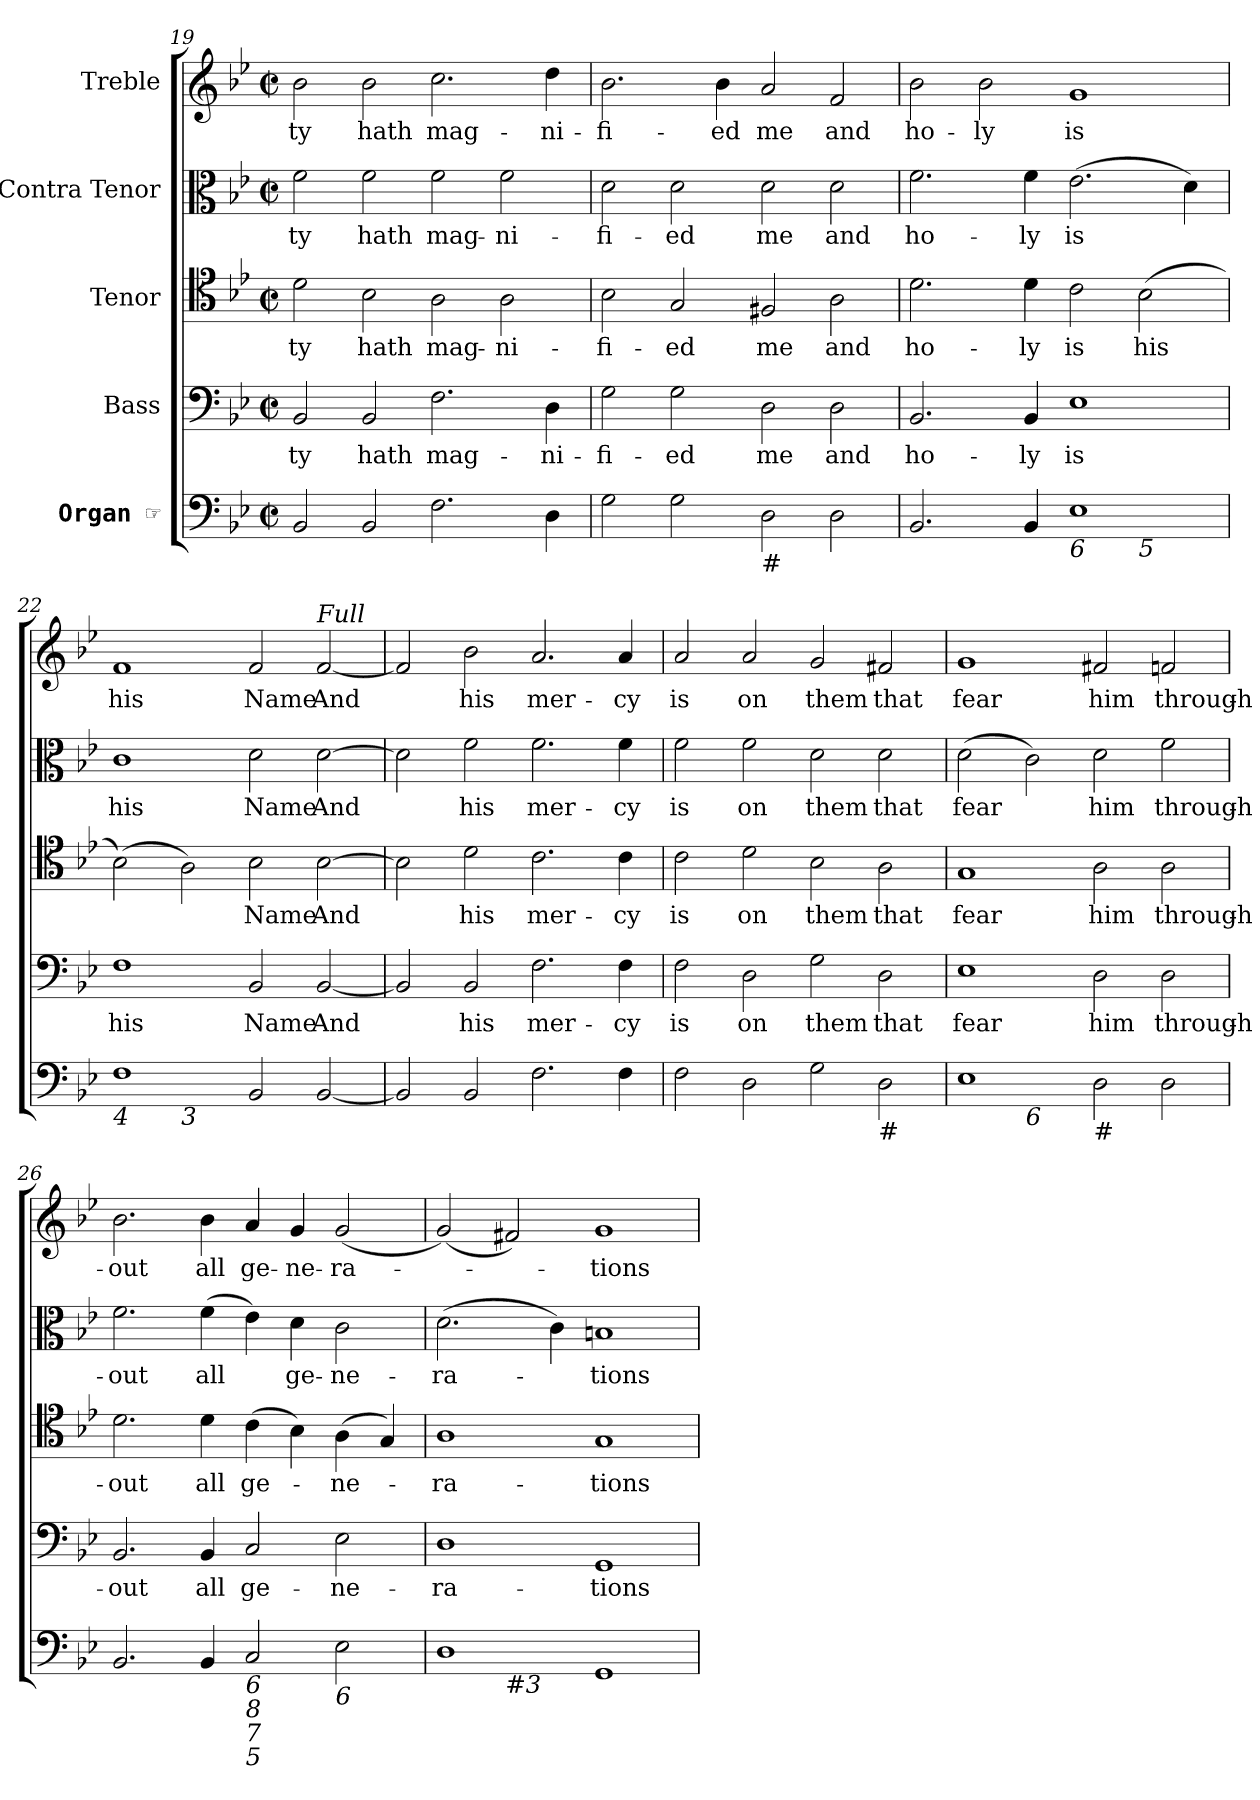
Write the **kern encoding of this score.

**kern	**kern	**text	**kern	**text	**kern	**text	**kern	**text
*part5	*part4	*part4	*part3	*part3	*part2	*part2	*part1	*part1
*staff5	*staff4	*staff4	*staff3	*staff3	*staff2	*staff2	*staff1	*staff1
*I"Organ     ☞	*I"Bass	*	*I"Tenor	*	*I"Contra Tenor	*	*I"Treble	*
*clefF4	*clefF4	*	*clefC4	*	*clefC3	*	*clefG2	*
*k[b-e-]	*k[b-e-]	*	*k[b-e-]	*	*k[b-e-]	*	*k[b-e-]	*
*B-:	*B-:	*	*B-:	*	*B-:	*	*B-:	*
*M2/2	*M2/2	*	*M2/2	*	*M2/2	*	*M2/2	*
*met(c|)	*met(c|)	*	*met(c|)	*	*met(c|)	*	*met(c|)	*
=19	=19	=19	=19	=19	=19	=19	=19	=19
!	!	!LO:LY:b	!	!LO:LY:b	!	!LO:LY:b	!	!LO:LY:b
2BB-/	2BB-/	-ty	2d\	-ty	2f\	-ty	2b-\	-ty
!	!	!LO:LY:b	!	!LO:LY:b	!	!LO:LY:b	!	!LO:LY:b
2BB-/	2BB-/	hath	2B-\	hath	2f\	hath	2b-\	hath
!	!	!LO:LY:b	!	!LO:LY:b	!	!LO:LY:b	!	!LO:LY:b
2.F\	2.F\	mag-	2A\	mag-	2f\	mag-	2.cc\	mag-
!	!	!	!	!LO:LY:b	!	!LO:LY:b	!	!
.	.	.	2A\	-ni-	2f\	-ni-	.	.
!	!	!LO:LY:b	!	!	!	!	!	!LO:LY:b
4D\	4D\	-ni-	.	.	.	.	4dd\	-ni-
=20	=20	=20	=20	=20	=20	=20	=20	=20
!	!	!LO:LY:b	!	!LO:LY:b	!	!LO:LY:b	!	!LO:LY:b
2G\	2G\	-fi-	2B-\	-fi-	2d\	-fi-	2.b-\	-fi-
!	!	!LO:LY:b	!	!LO:LY:b	!	!LO:LY:b	!	!
2G\	2G\	-ed	2G/	-ed	2d\	-ed	.	.
!	!	!	!	!	!	!	!	!LO:LY:b
.	.	.	.	.	.	.	4b-\	-ed
!LO:TX:b:i:t=#	!	!	!	!	!	!	!	!
!	!	!LO:LY:b	!	!LO:LY:b	!	!LO:LY:b	!	!LO:LY:b
2D\	2D\	me	2F#X/	me	2d\	me	2a/	me
!	!	!LO:LY:b	!	!LO:LY:b	!	!LO:LY:b	!	!LO:LY:b
2D\	2D\	and	2A\	and	2d\	and	2f/	and
=21	=21	=21	=21	=21	=21	=21	=21	=21
!	!	!LO:LY:b	!	!LO:LY:b	!	!LO:LY:b	!	!LO:LY:b
*^	*	*	*	*	*	*	*	*
2.BB-/	1.ryy	2.BB-/	ho-	2.d\	ho-	2.f\	ho-	2b-\	ho-
!	!	!	!	!	!	!	!	!	!LO:LY:b
.	.	.	.	.	.	.	.	2b-\	-ly
!	!	!	!LO:LY:b	!	!LO:LY:b	!	!LO:LY:b	!	!
4BB-/	.	4BB-/	-ly	4d\	-ly	4f\	-ly	.	.
!LO:TX:b:i:t=6	!	!	!	!	!	!	!	!	!
!	!	!	!LO:LY:b	!	!LO:LY:b	!	!LO:LY:b	!	!LO:LY:b
1E-	.	1E-	is	2c\	is	(>2.e-\	is	1g	is
!	!LO:TX:b:i:t=5	!	!	!	!	!	!	!	!
!	!	!	!	!	!LO:LY:b	!	!	!	!
.	2ryy	.	.	(>2B-\	his	.	.	.	.
.	.	.	.	.	.	4d\)	.	.	.
!!LO:LB:g=z
=22	=22	=22	=22	=22	=22	=22	=22	=22	=22
!LO:TX:b:i:t=4	!	!	!	!	!	!	!	!	!
!	!	!	!LO:LY:b	!	!	!	!LO:LY:b	!	!LO:LY:b
1F	2ryy	1F	his	(>2B-\)	.	1c	his	1f	his
!	!LO:TX:b:i:t=3	!	!	!	!	!	!	!	!
.	1.ryy	.	.	2A\)	.	.	.	.	.
!	!	!	!LO:LY:b	!	!LO:LY:b	!	!LO:LY:b	!	!LO:LY:b
2BB-/	.	2BB-/	Name	2B-\	Name	2d\	Name	2f/	Name
!	!	!	!	!	!	!	!	!LO:TX:a:i:t=Full	!
!	!	!	!LO:LY:b	!	!LO:LY:b	!	!LO:LY:b	!	!LO:LY:b
[2BB-/	.	[2BB-/	And	[2B-\	And	[2d\	And	[2f/	And
*v	*v	*	*	*	*	*	*	*	*
=23	=23	=23	=23	=23	=23	=23	=23	=23
2BB-/]	2BB-/]	.	2B-\]	.	2d\]	.	2f/]	.
!	!	!LO:LY:b	!	!LO:LY:b	!	!LO:LY:b	!	!LO:LY:b
2BB-/	2BB-/	his	2d\	his	2f\	his	2b-\	his
!	!	!LO:LY:b	!	!LO:LY:b	!	!LO:LY:b	!	!LO:LY:b
2.F\	2.F\	mer-	2.c\	mer-	2.f\	mer-	2.a/	mer-
!	!	!LO:LY:b	!	!LO:LY:b	!	!LO:LY:b	!	!LO:LY:b
4F\	4F\	-cy	4c\	-cy	4f\	-cy	4a/	-cy
=24	=24	=24	=24	=24	=24	=24	=24	=24
!	!	!LO:LY:b	!	!LO:LY:b	!	!LO:LY:b	!	!LO:LY:b
2F\	2F\	is	2c\	is	2f\	is	2a/	is
!	!	!LO:LY:b	!	!LO:LY:b	!	!LO:LY:b	!	!LO:LY:b
2D\	2D\	on	2d\	on	2f\	on	2a/	on
!	!	!LO:LY:b	!	!LO:LY:b	!	!LO:LY:b	!	!LO:LY:b
2G\	2G\	them	2B-\	them	2d\	them	2g/	them
!LO:TX:b:i:t=#	!	!	!	!	!	!	!	!
!	!	!LO:LY:b	!	!LO:LY:b	!	!LO:LY:b	!	!LO:LY:b
2D\	2D\	that	2A\	that	2d\	that	2f#X/	that
=25	=25	=25	=25	=25	=25	=25	=25	=25
!LO:TX:b:i:t=7	!	!	!	!	!	!	!	!
!	!	!LO:LY:b	!	!LO:LY:b	!	!LO:LY:b	!	!LO:LY:b
*^	*	*	*	*	*	*	*	*
1E-	2ryy	1E-	fear	1G	fear	(>2d\	fear	1g	fear
!	!LO:TX:b:i:t=6	!	!	!	!	!	!	!	!
.	1.ryy	.	.	.	.	2c\)	.	.	.
!LO:TX:b:i:t=#	!	!	!	!	!	!	!	!	!
!	!	!	!LO:LY:b	!	!LO:LY:b	!	!LO:LY:b	!	!LO:LY:b
2D\	.	2D\	him	2A\	him	2d\	him	2f#X/	him
!	!	!	!LO:LY:b	!	!LO:LY:b	!	!LO:LY:b	!	!LO:LY:b
2D\	.	2D\	through-	2A\	through-	2f\	through-	2fn/	through-
!!LO:PB:g=z
=26	=26	=26	=26	=26	=26	=26	=26	=26	=26
!	!	!	!LO:LY:b	!	!LO:LY:b	!	!LO:LY:b	!	!LO:LY:b
*v	*v	*	*	*	*	*	*	*	*
2.BB-/	2.BB-/	-out	2.d\	-out	2.f\	-out	2.b-\	-out
!	!	!LO:LY:b	!	!LO:LY:b	!	!LO:LY:b	!	!LO:LY:b
4BB-/	4BB-/	all	4d\	all	(>4f\	all	4b-\	all
!LO:TX:b:i:t=6	!	!	!	!	!	!	!	!
!LO:TX:b:i:t=8	!	!	!	!	!	!	!	!
!LO:TX:b:i:t=7	!	!	!	!	!	!	!	!
!LO:TX:b:i:t=5	!	!	!	!	!	!	!	!
!	!	!LO:LY:b	!	!LO:LY:b	!	!	!	!LO:LY:b
2C/	2C/	ge-	(>4c\	ge-	4e-\)	.	4a/	ge-
!	!	!	!	!	!	!LO:LY:b	!	!LO:LY:b
.	.	.	4B-\)	.	4d\	ge-	4g/	-ne-
!LO:TX:b:i:t=6	!	!	!	!	!	!	!	!
!	!	!LO:LY:b	!	!LO:LY:b	!	!LO:LY:b	!	!LO:LY:b
2E-\	2E-\	-ne-	(>4A\	-ne-	2c\	-ne-	(<2g/	-ra-
.	.	.	4G/)	.	.	.	.	.
=27	=27	=27	=27	=27	=27	=27	=27	=27
!LO:TX:b:i:t=4	!	!	!	!	!	!	!	!
!	!	!LO:LY:b	!	!LO:LY:b	!	!LO:LY:b	!	!
*^	*	*	*	*	*	*	*	*
1D	2ryy	1D	-ra-	1A	-ra-	(>2.d\	-ra-	(<2g/)	.
!	!LO:TX:b:i:t=#3	!	!	!	!	!	!	!	!
.	1.ryy	.	.	.	.	.	.	2f#X/)	.
.	.	.	.	.	.	4c\)	.	.	.
!	!	!	!LO:LY:b	!	!LO:LY:b	!	!LO:LY:b	!	!LO:LY:b
1GG	.	1GG	-tions	1G	-tions	1Bn	-tions	1g	-tions
*v	*v	*	*	*	*	*	*	*	*
=	=	=	=	=	=	=	=	=
*-	*-	*-	*-	*-	*-	*-	*-	*-
